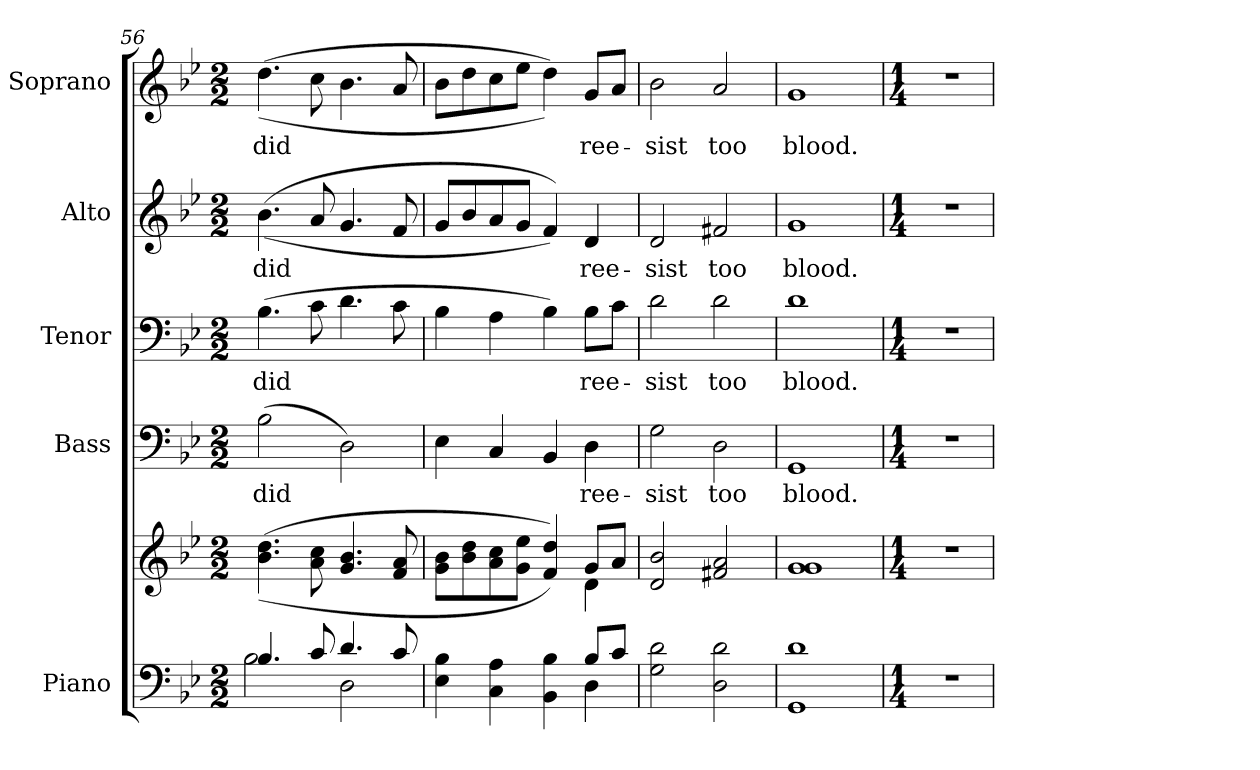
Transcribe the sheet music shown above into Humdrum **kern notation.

**kern	**kern	**kern	**text	**kern	**text	**kern	**text	**kern	**text
*part5	*part5	*part4	*part4	*part3	*part3	*part2	*part2	*part1	*part1
*staff6	*staff5	*staff4	*staff4	*staff3	*staff3	*staff2	*staff2	*staff1	*staff1
*I"Piano	*	*I"Bass	*	*I"Tenor	*	*I"Alto	*	*I"Soprano	*
*I'Pno.	*	*I'B.	*	*I'T.	*	*I'A.	*	*I'S.	*
*clefF4	*clefG2	*clefF4	*	*clefF4	*	*clefG2	*	*clefG2	*
*k[b-e-]	*k[b-e-]	*k[b-e-]	*	*k[b-e-]	*	*k[b-e-]	*	*k[b-e-]	*
*B-:	*B-:	*B-:	*	*B-:	*	*B-:	*	*B-:	*
*M2/2	*M2/2	*M2/2	*	*M2/2	*	*M2/2	*	*M2/2	*
=56	=56	=56	=56	=56	=56	=56	=56	=56	=56
*^	*	*	*	*	*	*	*	*	*
!	!	!	!	!LO:LY:b:color=#000000	!	!	!	!	!	!
!	!	!	!	!	!	!LO:LY:b:color=#000000	!	!	!	!
!	!	!	!	!	!	!	!	!LO:LY:b:color=#000000	!	!
!	!	!	!	!	!	!	!	!	!	!LO:LY:b:color=#000000
4.B-i/	2B-i\	((4.b-i\ 4.ddi	(2B-i\	did	(4.B-i\	did	((4.b-i\	did	((4.ddi\	did
8ci/	.	8ai\ 8cci	.	.	8ci\	.	8ai/	.	8cci\	.
4.di/	2Di\	4.gi/ 4.b-i	2Di\)	.	4.di\	.	4.gi/	.	4.b-i\	.
8ci/	.	8fi/ 8ai	.	.	8ci\	.	8fi/	.	8ai/	.
=57	=57	=57	=57	=57	=57	=57	=57	=57	=57	=57
*	*	*^	*	*	*	*	*	*	*	*
4E-i\ 4B-i	2ryy	8gi\ 8b-iL	2ryy	4E-i\	.	4B-i\	.	8gi/L	.	8b-i\L	.
.	.	8b-i\ 8ddi	.	.	.	.	.	8b-i/	.	8ddi\	.
4Ci\ 4Ai	.	8ai\ 8cci	.	4Ci/	.	4Ai\	.	8ai/	.	8cci\	.
.	.	8gi\ 8ee-iJ	.	.	.	.	.	8gi/J	.	8ee-i\J	.
4BB-i\ 4B-i	4ryy	4fi/ 4ddi))	4ryy	4BB-i/	.	4B-i\)	.	4fi/))	.	4ddi\))	.
!	!	!	!	!	!LO:LY:b:color=#000000	!	!	!	!	!	!
!	!	!	!	!	!	!	!LO:LY:b:color=#000000	!	!	!	!
!	!	!	!	!	!	!	!	!	!LO:LY:b:color=#000000	!	!
!	!	!	!	!	!	!	!	!	!	!	!LO:LY:b:color=#000000
8B-i/L	4Di\	8gi/L	4di\	4Di\	ree-	8B-i\L	ree-	4di/	ree-	8gi/L	ree-
8ci/J	.	8ai/J	.	.	.	8ci\J	.	.	.	8ai/J	.
*v	*v	*	*	*	*	*	*	*	*	*	*
*	*v	*v	*	*	*	*	*	*	*	*
!!LO:PB:g=z
=58	=58	=58	=58	=58	=58	=58	=58	=58	=58
!	!	!	!LO:LY:b:color=#000000	!	!	!	!	!	!
!	!	!	!	!	!LO:LY:b:color=#000000	!	!	!	!
!	!	!	!	!	!	!	!LO:LY:b:color=#000000	!	!
!	!	!	!	!	!	!	!	!	!LO:LY:b:color=#000000
2Gi\ 2di	2di/ 2b-i	2Gi\	-sist	2di\	-sist	2di/	-sist	2b-i\	-sist
!	!	!	!LO:LY:b:color=#000000	!	!	!	!	!	!
!	!	!	!	!	!LO:LY:b:color=#000000	!	!	!	!
!	!	!	!	!	!	!	!LO:LY:b:color=#000000	!	!
!	!	!	!	!	!	!	!	!	!LO:LY:b:color=#000000
2Di\ 2di	2f#Xi/ 2ai	2Di\	too	2di\	too	2f#Xi/	too	2ai/	too
=59	=59	=59	=59	=59	=59	=59	=59	=59	=59
!	!	!	!LO:LY:b:color=#000000	!	!	!	!	!	!
!	!	!	!	!	!LO:LY:b:color=#000000	!	!	!	!
!	!	!	!	!	!	!	!LO:LY:b:color=#000000	!	!
!	!	!	!	!	!	!	!	!	!LO:LY:b:color=#000000
1GGi 1di	1gi 1gi	1GGi	blood.	1di	blood.	1gi	blood.	1gi	blood.
=60	=60	=60	=60	=60	=60	=60	=60	=60	=60
*M1/4	*M1/4	*M1/4	*	*M1/4	*	*M1/4	*	*M1/4	*
!LO:N:vis=1	!LO:N:vis=1	!LO:N:vis=1	!	!LO:N:vis=1	!	!LO:N:vis=1	!	!LO:N:vis=1	!
4r	4r	4r	.	4r	.	4r	.	4r	.
=	=	=	=	=	=	=	=	=	=
*-	*-	*-	*-	*-	*-	*-	*-	*-	*-
